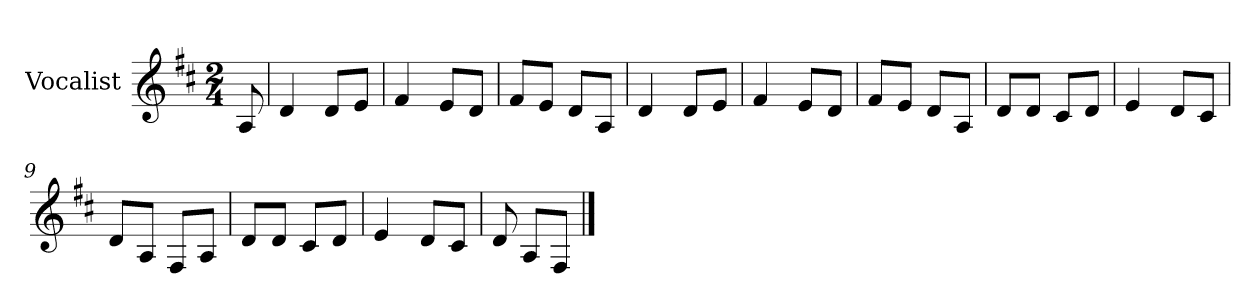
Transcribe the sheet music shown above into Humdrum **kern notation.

**kern
*part1
*staff1
*I"Vocalist
*k[f#c#]
*D:
*M2/4
=
8A
=1
4d
8dL
8eJ
=2
4f#
8eL
8dJ
=3
8f#L
8eJ
8dL
8AJ
=4
4d
8dL
8eJ
=5
4f#
8eL
8dJ
=6
8f#L
8eJ
8dL
8AJ
=7
8dL
8dJ
8c#L
8dJ
=8
4e
8dL
8c#J
=9
8dL
8AJ
8F#L
8AJ
=10
8dL
8dJ
8c#L
8dJ
=11
4e
8dL
8c#J
=12
8d
8AL
8F#J
==
*-
